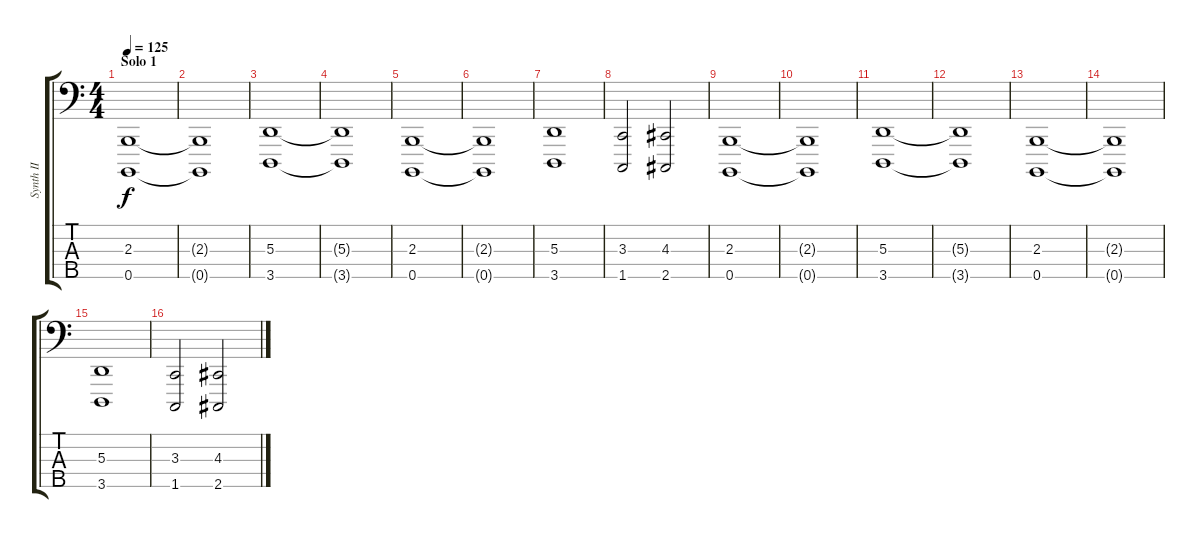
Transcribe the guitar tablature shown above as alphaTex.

\track ("Synth II" "Synth II") {instrument stringensemble1}
\staff {score tabs}
\tuning (G2 D2 A1 E1 B0) {hide}
\ts (4 4)
\section ("" "Solo 1")
\tempo 125
\clef f4
\ks c
(2.3 0.5).1{dy f} |
(2.3{t} 0.5{t}).1 |
(5.3 3.5).1 |
(5.3{t} 3.5{t}).1 |
(2.3 0.5).1 |
(2.3{t} 0.5{t}).1 |
(5.3 3.5).1 |
(3.3 1.5).2 (4.3 2.5).2 |
(2.3 0.5).1 |
(2.3{t} 0.5{t}).1 |
(5.3 3.5).1 |
(5.3{t} 3.5{t}).1 |
(2.3 0.5).1 |
(2.3{t} 0.5{t}).1 |
(5.3 3.5).1 |
(3.3 1.5).2 (4.3 2.5).2
